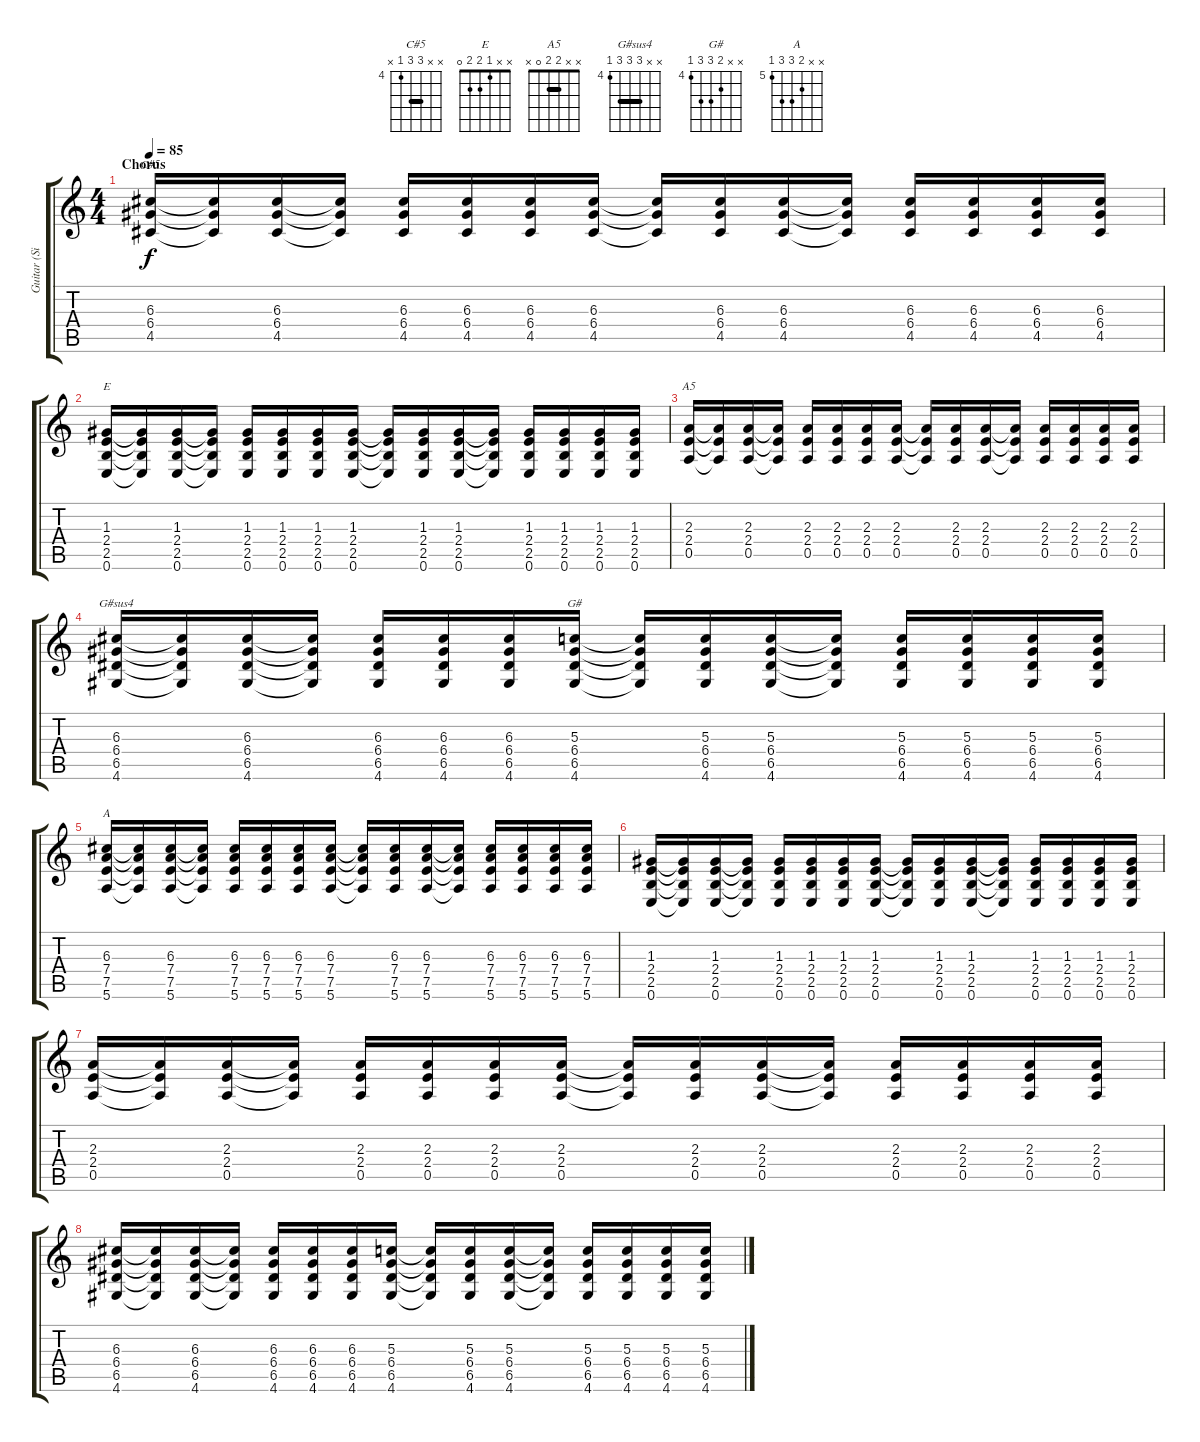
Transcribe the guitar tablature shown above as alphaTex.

\track ("Guitar (Simplified)" "Guitar (Si") {instrument overdrivenguitar}
\staff {score tabs}
\tuning (E4 B3 G3 D3 A2 E2) {hide}
\chord ("C#5" x x 6 6 4 x) {firstfret 4 barre 6}
\chord ("E" x x 1 2 2 0)
\chord ("A5" x x 2 2 0 x) {barre 2}
\chord ("G#sus4" x x 6 6 6 4) {firstfret 4 barre 6}
\chord ("G#" x x 5 6 6 4) {firstfret 4}
\chord ("A" x x 6 7 7 5) {firstfret 5}
\ts (4 4)
\section ("" "Chorus")
\tempo 85
\clef g2
\ks c
(6.3 6.4 4.5).16{ch "C#5" dy f} (6.3{t} 6.4{t} 4.5{t}).16 (6.3 6.4 4.5).16 (6.3{t} 6.4{t} 4.5{t}).16 (6.3 6.4 4.5).16 (6.3 6.4 4.5).16 (6.3 6.4 4.5).16 (6.3 6.4 4.5).16 (6.3{t} 6.4{t} 4.5{t}).16 (6.3 6.4 4.5).16 (6.3 6.4 4.5).16 (6.3{t} 6.4{t} 4.5{t}).16 (6.3 6.4 4.5).16 (6.3 6.4 4.5).16 (6.3 6.4 4.5).16 (6.3 6.4 4.5).16 |
(1.3 2.4 2.5 0.6).16{ch "E"} (1.3{t} 2.4{t} 2.5{t} 0.6{t}).16 (1.3 2.4 2.5 0.6).16 (1.3{t} 2.4{t} 2.5{t} 0.6{t}).16 (1.3 2.4 2.5 0.6).16 (1.3 2.4 2.5 0.6).16 (1.3 2.4 2.5 0.6).16 (1.3 2.4 2.5 0.6).16 (1.3{t} 2.4{t} 2.5{t} 0.6{t}).16 (1.3 2.4 2.5 0.6).16 (1.3 2.4 2.5 0.6).16 (1.3{t} 2.4{t} 2.5{t} 0.6{t}).16 (1.3 2.4 2.5 0.6).16 (1.3 2.4 2.5 0.6).16 (1.3 2.4 2.5 0.6).16 (1.3 2.4 2.5 0.6).16 |
(2.3 2.4 0.5).16{ch "A5"} (2.3{t} 2.4{t} 0.5{t}).16 (2.3 2.4 0.5).16 (2.3{t} 2.4{t} 0.5{t}).16 (2.3 2.4 0.5).16 (2.3 2.4 0.5).16 (2.3 2.4 0.5).16 (2.3 2.4 0.5).16 (2.3{t} 2.4{t} 0.5{t}).16 (2.3 2.4 0.5).16 (2.3 2.4 0.5).16 (2.3{t} 2.4{t} 0.5{t}).16 (2.3 2.4 0.5).16 (2.3 2.4 0.5).16 (2.3 2.4 0.5).16 (2.3 2.4 0.5).16 |
(6.3 6.4 6.5 4.6).16{ch "G#sus4"} (6.3{t} 6.4{t} 6.5{t} 4.6{t}).16 (6.3 6.4 6.5 4.6).16 (6.3{t} 6.4{t} 6.5{t} 4.6{t}).16 (6.3 6.4 6.5 4.6).16 (6.3 6.4 6.5 4.6).16 (6.3 6.4 6.5 4.6).16 (5.3 6.4 6.5 4.6).16{ch "G#"} (5.3{t} 6.4{t} 6.5{t} 4.6{t}).16 (5.3 6.4 6.5 4.6).16 (5.3 6.4 6.5 4.6).16 (5.3{t} 6.4{t} 6.5{t} 4.6{t}).16 (5.3 6.4 6.5 4.6).16 (5.3 6.4 6.5 4.6).16 (5.3 6.4 6.5 4.6).16 (5.3 6.4 6.5 4.6).16 |
(6.3 7.4 7.5 5.6).16{ch "A"} (6.3{t} 7.4{t} 7.5{t} 5.6{t}).16 (6.3 7.4 7.5 5.6).16 (6.3{t} 7.4{t} 7.5{t} 5.6{t}).16 (6.3 7.4 7.5 5.6).16 (6.3 7.4 7.5 5.6).16 (6.3 7.4 7.5 5.6).16 (6.3 7.4 7.5 5.6).16 (6.3{t} 7.4{t} 7.5{t} 5.6{t}).16 (6.3 7.4 7.5 5.6).16 (6.3 7.4 7.5 5.6).16 (6.3{t} 7.4{t} 7.5{t} 5.6{t}).16 (6.3 7.4 7.5 5.6).16 (6.3 7.4 7.5 5.6).16 (6.3 7.4 7.5 5.6).16 (6.3 7.4 7.5 5.6).16 |
(1.3 2.4 2.5 0.6).16 (1.3{t} 2.4{t} 2.5{t} 0.6{t}).16 (1.3 2.4 2.5 0.6).16 (1.3{t} 2.4{t} 2.5{t} 0.6{t}).16 (1.3 2.4 2.5 0.6).16 (1.3 2.4 2.5 0.6).16 (1.3 2.4 2.5 0.6).16 (1.3 2.4 2.5 0.6).16 (1.3{t} 2.4{t} 2.5{t} 0.6{t}).16 (1.3 2.4 2.5 0.6).16 (1.3 2.4 2.5 0.6).16 (1.3{t} 2.4{t} 2.5{t} 0.6{t}).16 (1.3 2.4 2.5 0.6).16 (1.3 2.4 2.5 0.6).16 (1.3 2.4 2.5 0.6).16 (1.3 2.4 2.5 0.6).16 |
(2.3 2.4 0.5).16 (2.3{t} 2.4{t} 0.5{t}).16 (2.3 2.4 0.5).16 (2.3{t} 2.4{t} 0.5{t}).16 (2.3 2.4 0.5).16 (2.3 2.4 0.5).16 (2.3 2.4 0.5).16 (2.3 2.4 0.5).16 (2.3{t} 2.4{t} 0.5{t}).16 (2.3 2.4 0.5).16 (2.3 2.4 0.5).16 (2.3{t} 2.4{t} 0.5{t}).16 (2.3 2.4 0.5).16 (2.3 2.4 0.5).16 (2.3 2.4 0.5).16 (2.3 2.4 0.5).16 |
(6.3 6.4 6.5 4.6).16 (6.3{t} 6.4{t} 6.5{t} 4.6{t}).16 (6.3 6.4 6.5 4.6).16 (6.3{t} 6.4{t} 6.5{t} 4.6{t}).16 (6.3 6.4 6.5 4.6).16 (6.3 6.4 6.5 4.6).16 (6.3 6.4 6.5 4.6).16 (5.3 6.4 6.5 4.6).16 (5.3{t} 6.4{t} 6.5{t} 4.6{t}).16 (5.3 6.4 6.5 4.6).16 (5.3 6.4 6.5 4.6).16 (5.3{t} 6.4{t} 6.5{t} 4.6{t}).16 (5.3 6.4 6.5 4.6).16 (5.3 6.4 6.5 4.6).16 (5.3 6.4 6.5 4.6).16 (5.3 6.4 6.5 4.6).16
